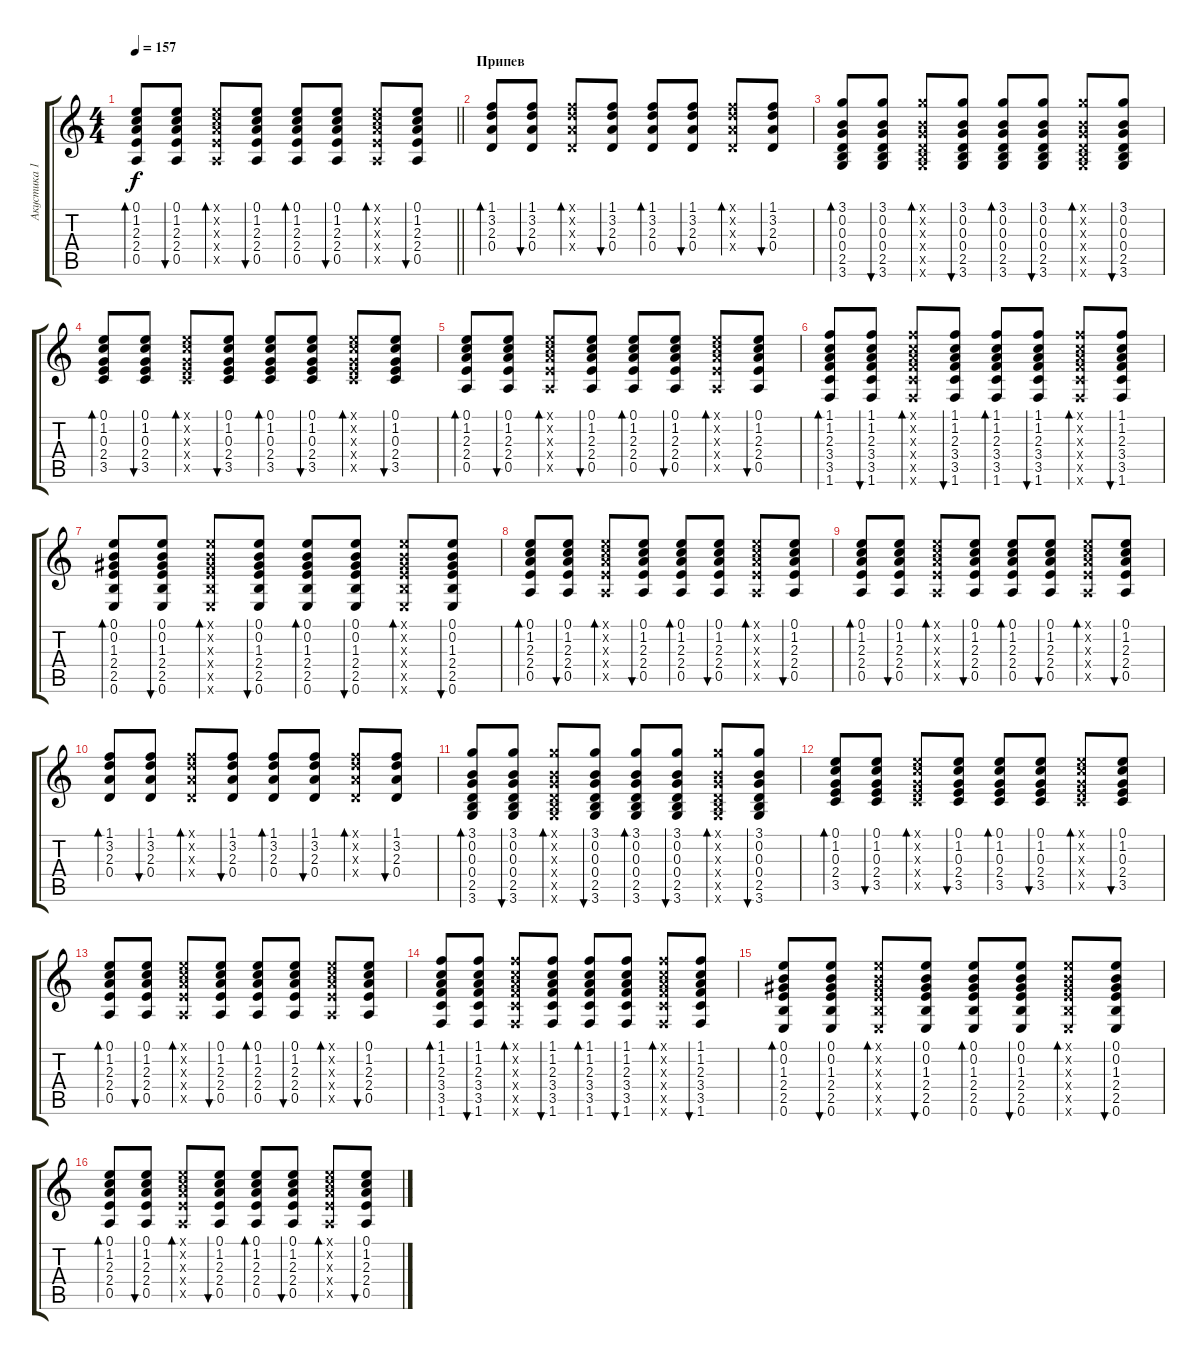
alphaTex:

\track ("Акустика 1" "Акустика 1") {instrument acousticguitarsteel}
\staff {score tabs}
\tuning (E4 B3 G3 D3 A2 E2) {hide}
\ts (4 4)
\tempo 157
\clef g2
\barLineRight lightlight
\ks c
(0.1 1.2 2.3 2.4 0.5).8{bd 30 dy f} (0.1 1.2 2.3 2.4 0.5).8{bu 30} (0.1{x} 1.2{x} 2.3{x} 2.4{x} 0.5{x}).8{bd 30} (0.1 1.2 2.3 2.4 0.5).8{bu 30} (0.1 1.2 2.3 2.4 0.5).8{bd 30} (0.1 1.2 2.3 2.4 0.5).8{bu 30} (0.1{x} 1.2{x} 2.3{x} 2.4{x} 0.5{x}).8{bd 30} (0.1 1.2 2.3 2.4 0.5).8{bu 30} |
\section ("" "Припев")
(1.1 3.2 2.3 0.4).8{bd 30} (1.1 3.2 2.3 0.4).8{bu 30} (1.1{x} 3.2{x} 2.3{x} 0.4{x}).8{bd 30} (1.1 3.2 2.3 0.4).8{bu 30} (1.1 3.2 2.3 0.4).8{bd 30} (1.1 3.2 2.3 0.4).8{bu 30} (1.1{x} 3.2{x} 2.3{x} 0.4{x}).8{bd 30} (1.1 3.2 2.3 0.4).8{bu 30} |
(3.1 0.2 0.3 0.4 2.5 3.6).8{bd 30} (3.1 0.2 0.3 0.4 2.5 3.6).8{bu 30} (3.1{x} 0.2{x} 0.3{x} 0.4{x} 2.5{x} 3.6{x}).8{bd 30} (3.1 0.2 0.3 0.4 2.5 3.6).8{bu 30} (3.1 0.2 0.3 0.4 2.5 3.6).8{bd 30} (3.1 0.2 0.3 0.4 2.5 3.6).8{bu 30} (3.1{x} 0.2{x} 0.3{x} 0.4{x} 2.5{x} 3.6{x}).8{bd 30} (3.1 0.2 0.3 0.4 2.5 3.6).8{bu 30} |
(0.1 1.2 0.3 2.4 3.5).8{bd 30} (0.1 1.2 0.3 2.4 3.5).8{bu 30} (0.1{x} 1.2{x} 0.3{x} 2.4{x} 3.5{x}).8{bd 30} (0.1 1.2 0.3 2.4 3.5).8{bu 30} (0.1 1.2 0.3 2.4 3.5).8{bd 30} (0.1 1.2 0.3 2.4 3.5).8{bu 30} (0.1{x} 1.2{x} 0.3{x} 2.4{x} 3.5{x}).8{bd 30} (0.1 1.2 0.3 2.4 3.5).8{bu 30} |
(0.1 1.2 2.3 2.4 0.5).8{bd 30} (0.1 1.2 2.3 2.4 0.5).8{bu 30} (0.1{x} 1.2{x} 2.3{x} 2.4{x} 0.5{x}).8{bd 30} (0.1 1.2 2.3 2.4 0.5).8{bu 30} (0.1 1.2 2.3 2.4 0.5).8{bd 30} (0.1 1.2 2.3 2.4 0.5).8{bu 30} (0.1{x} 1.2{x} 2.3{x} 2.4{x} 0.5{x}).8{bd 30} (0.1 1.2 2.3 2.4 0.5).8{bu 30} |
(1.1 1.2 2.3 3.4 3.5 1.6).8{bd 30} (1.1 1.2 2.3 3.4 3.5 1.6).8{bu 30} (1.1{x} 1.2{x} 2.3{x} 3.4{x} 3.5{x} 1.6{x}).8{bd 30} (1.1 1.2 2.3 3.4 3.5 1.6).8{bu 30} (1.1 1.2 2.3 3.4 3.5 1.6).8{bd 30} (1.1 1.2 2.3 3.4 3.5 1.6).8{bu 30} (1.1{x} 1.2{x} 2.3{x} 3.4{x} 3.5{x} 1.6{x}).8{bd 30} (1.1 1.2 2.3 3.4 3.5 1.6).8{bu 30} |
(0.1 0.2 1.3 2.4 2.5 0.6).8{bd 30} (0.1 0.2 1.3 2.4 2.5 0.6).8{bu 30} (0.1{x} 0.2{x} 1.3{x} 2.4{x} 2.5{x} 0.6{x}).8{bd 30} (0.1 0.2 1.3 2.4 2.5 0.6).8{bu 30} (0.1 0.2 1.3 2.4 2.5 0.6).8{bd 30} (0.1 0.2 1.3 2.4 2.5 0.6).8{bu 30} (0.1{x} 0.2{x} 1.3{x} 2.4{x} 2.5{x} 0.6{x}).8{bd 30} (0.1 0.2 1.3 2.4 2.5 0.6).8{bu 30} |
(0.1 1.2 2.3 2.4 0.5).8{bd 30} (0.1 1.2 2.3 2.4 0.5).8{bu 30} (0.1{x} 1.2{x} 2.3{x} 2.4{x} 0.5{x}).8{bd 30} (0.1 1.2 2.3 2.4 0.5).8{bu 30} (0.1 1.2 2.3 2.4 0.5).8{bd 30} (0.1 1.2 2.3 2.4 0.5).8{bu 30} (0.1{x} 1.2{x} 2.3{x} 2.4{x} 0.5{x}).8{bd 30} (0.1 1.2 2.3 2.4 0.5).8{bu 30} |
(0.1 1.2 2.3 2.4 0.5).8{bd 30} (0.1 1.2 2.3 2.4 0.5).8{bu 30} (0.1{x} 1.2{x} 2.3{x} 2.4{x} 0.5{x}).8{bd 30} (0.1 1.2 2.3 2.4 0.5).8{bu 30} (0.1 1.2 2.3 2.4 0.5).8{bd 30} (0.1 1.2 2.3 2.4 0.5).8{bu 30} (0.1{x} 1.2{x} 2.3{x} 2.4{x} 0.5{x}).8{bd 30} (0.1 1.2 2.3 2.4 0.5).8{bu 30} |
(1.1 3.2 2.3 0.4).8{bd 30} (1.1 3.2 2.3 0.4).8{bu 30} (1.1{x} 3.2{x} 2.3{x} 0.4{x}).8{bd 30} (1.1 3.2 2.3 0.4).8{bu 30} (1.1 3.2 2.3 0.4).8{bd 30} (1.1 3.2 2.3 0.4).8{bu 30} (1.1{x} 3.2{x} 2.3{x} 0.4{x}).8{bd 30} (1.1 3.2 2.3 0.4).8{bu 30} |
(3.1 0.2 0.3 0.4 2.5 3.6).8{bd 30} (3.1 0.2 0.3 0.4 2.5 3.6).8{bu 30} (3.1{x} 0.2{x} 0.3{x} 0.4{x} 2.5{x} 3.6{x}).8{bd 30} (3.1 0.2 0.3 0.4 2.5 3.6).8{bu 30} (3.1 0.2 0.3 0.4 2.5 3.6).8{bd 30} (3.1 0.2 0.3 0.4 2.5 3.6).8{bu 30} (3.1{x} 0.2{x} 0.3{x} 0.4{x} 2.5{x} 3.6{x}).8{bd 30} (3.1 0.2 0.3 0.4 2.5 3.6).8{bu 30} |
(0.1 1.2 0.3 2.4 3.5).8{bd 30} (0.1 1.2 0.3 2.4 3.5).8{bu 30} (0.1{x} 1.2{x} 0.3{x} 2.4{x} 3.5{x}).8{bd 30} (0.1 1.2 0.3 2.4 3.5).8{bu 30} (0.1 1.2 0.3 2.4 3.5).8{bd 30} (0.1 1.2 0.3 2.4 3.5).8{bu 30} (0.1{x} 1.2{x} 0.3{x} 2.4{x} 3.5{x}).8{bd 30} (0.1 1.2 0.3 2.4 3.5).8{bu 30} |
(0.1 1.2 2.3 2.4 0.5).8{bd 30} (0.1 1.2 2.3 2.4 0.5).8{bu 30} (0.1{x} 1.2{x} 2.3{x} 2.4{x} 0.5{x}).8{bd 30} (0.1 1.2 2.3 2.4 0.5).8{bu 30} (0.1 1.2 2.3 2.4 0.5).8{bd 30} (0.1 1.2 2.3 2.4 0.5).8{bu 30} (0.1{x} 1.2{x} 2.3{x} 2.4{x} 0.5{x}).8{bd 30} (0.1 1.2 2.3 2.4 0.5).8{bu 30} |
(1.1 1.2 2.3 3.4 3.5 1.6).8{bd 30} (1.1 1.2 2.3 3.4 3.5 1.6).8{bu 30} (1.1{x} 1.2{x} 2.3{x} 3.4{x} 3.5{x} 1.6{x}).8{bd 30} (1.1 1.2 2.3 3.4 3.5 1.6).8{bu 30} (1.1 1.2 2.3 3.4 3.5 1.6).8{bd 30} (1.1 1.2 2.3 3.4 3.5 1.6).8{bu 30} (1.1{x} 1.2{x} 2.3{x} 3.4{x} 3.5{x} 1.6{x}).8{bd 30} (1.1 1.2 2.3 3.4 3.5 1.6).8{bu 30} |
(0.1 0.2 1.3 2.4 2.5 0.6).8{bd 30} (0.1 0.2 1.3 2.4 2.5 0.6).8{bu 30} (0.1{x} 0.2{x} 1.3{x} 2.4{x} 2.5{x} 0.6{x}).8{bd 30} (0.1 0.2 1.3 2.4 2.5 0.6).8{bu 30} (0.1 0.2 1.3 2.4 2.5 0.6).8{bd 30} (0.1 0.2 1.3 2.4 2.5 0.6).8{bu 30} (0.1{x} 0.2{x} 1.3{x} 2.4{x} 2.5{x} 0.6{x}).8{bd 30} (0.1 0.2 1.3 2.4 2.5 0.6).8{bu 30} |
(0.1 1.2 2.3 2.4 0.5).8{bd 30} (0.1 1.2 2.3 2.4 0.5).8{bu 30} (0.1{x} 1.2{x} 2.3{x} 2.4{x} 0.5{x}).8{bd 30} (0.1 1.2 2.3 2.4 0.5).8{bu 30} (0.1 1.2 2.3 2.4 0.5).8{bd 30} (0.1 1.2 2.3 2.4 0.5).8{bu 30} (0.1{x} 1.2{x} 2.3{x} 2.4{x} 0.5{x}).8{bd 30} (0.1 1.2 2.3 2.4 0.5).8{bu 30}
